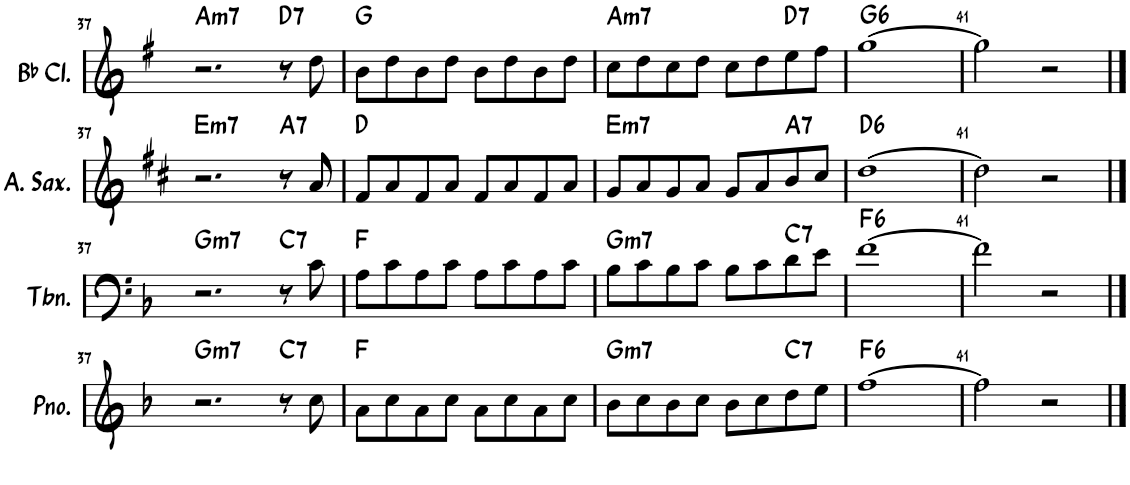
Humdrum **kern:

**kern	**harte	**kern	**harte	**kern	**harte	**kern	**harte
*part4	*part4	*part3	*part3	*part2	*part2	*part1	*part1
*staff4	*	*staff3	*	*staff2	*	*staff1	*
*I"钢琴	*	*I"长号	*	*I"中音萨克斯	*	*I"降B调单簧管	*
!!LO:PB:g=z
*clefG2	*	*clefF4	*	*clefG2	*	*clefG2	*
*	*	*	*	*Trd5c9	*	*Trd1c2	*
*k[b-]	*	*k[b-]	*	*k[f#c#]	*	*k[f#]	*
*M4/4	*	*M4/4	*	*M4/4	*	*M4/4	*
=37	=37	=37	=37	=37	=37	=37	=37
!	!LO:H:kt=m7	!	!LO:H:kt=m7	!	!LO:H:kt=m7	!	!LO:H:kt=m7
2.r	G:min7	2.r	G:min7	2.r	E:min7	2.r	A:min7
!	!LO:H:kt=7	!	!LO:H:kt=7	!	!LO:H:kt=7	!	!LO:H:kt=7
8r	C:7	8r	C:7	8r	A:7	8r	D:7
8cc\	.	8c\	.	8a/	.	8dd\	.
=38	=38	=38	=38	=38	=38	=38	=38
8a\L	F:maj	8A\L	F:maj	8f#/L	D:maj	8b\L	G:maj
8cc\	.	8c\	.	8a/	.	8dd\	.
8a\	.	8A\	.	8f#/	.	8b\	.
8cc\J	.	8c\J	.	8a/J	.	8dd\J	.
8a\L	.	8A\L	.	8f#/L	.	8b\L	.
8cc\	.	8c\	.	8a/	.	8dd\	.
8a\	.	8A\	.	8f#/	.	8b\	.
8cc\J	.	8c\J	.	8a/J	.	8dd\J	.
=39	=39	=39	=39	=39	=39	=39	=39
!	!LO:H:kt=m7	!	!LO:H:kt=m7	!	!LO:H:kt=m7	!	!LO:H:kt=m7
8b-\L	G:min7	8B-\L	G:min7	8g/L	E:min7	8cc\L	A:min7
8cc\	.	8c\	.	8a/	.	8dd\	.
8b-\	.	8B-\	.	8g/	.	8cc\	.
8cc\J	.	8c\J	.	8a/J	.	8dd\J	.
8b-\L	.	8B-\L	.	8g/L	.	8cc\L	.
8cc\	.	8c\	.	8a/	.	8dd\	.
!	!LO:H:kt=7	!	!LO:H:kt=7	!	!LO:H:kt=7	!	!LO:H:kt=7
8dd\	C:7	8d\	C:7	8b/	A:7	8ee\	D:7
8ee\J	.	8e\J	.	8cc#/J	.	8ff#\J	.
=40	=40	=40	=40	=40	=40	=40	=40
!	!LO:H:kt=6	!	!LO:H:kt=6	!	!LO:H:kt=6	!	!LO:H:kt=6
[1ff	F:maj6	[1f	F:maj6	[1dd	D:maj6	[1gg	G:maj6
=41	=41	=41	=41	=41	=41	=41	=41
2ff\]	.	2f\]	.	2dd\]	.	2gg\]	.
2r	.	2r	.	2r	.	2r	.
==	==	==	==	==	==	==	==
*-	*-	*-	*-	*-	*-	*-	*-
